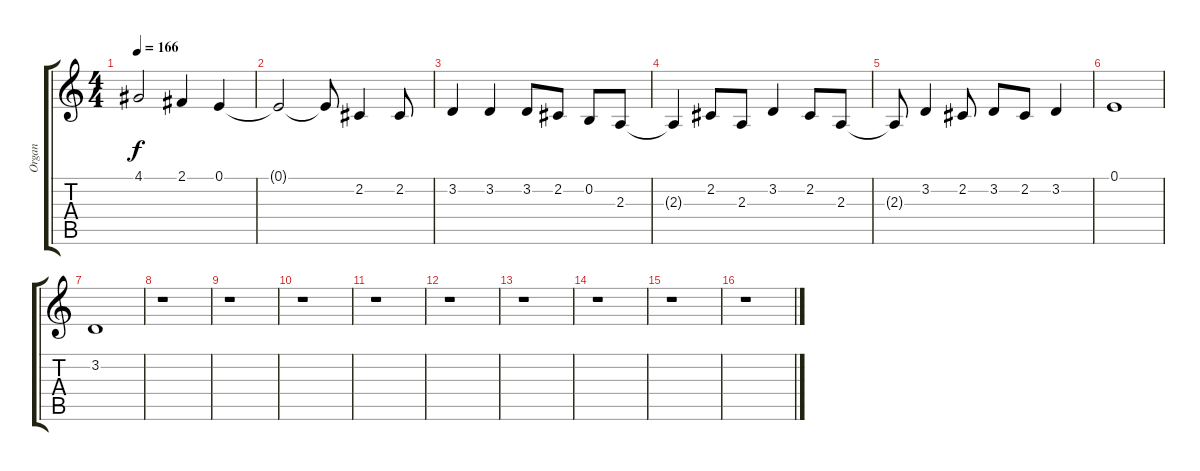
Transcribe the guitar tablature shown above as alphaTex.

\track ("Organ" "Organ") {instrument drawbarorgan}
\staff {score tabs}
\tuning (E4 B3 G3 D3 A2 E2) {hide}
\ts (4 4)
\tempo 166
\clef g2
\ks c
4.1{t}.2{dy f} 2.1.4 0.1.4 |
0.1{t}.2 0.1{t}.8 2.2.4 2.2.8 |
3.2.4 3.2.4 3.2.8 2.2.8 0.2.8 2.3.8 |
2.3{t}.4 2.2.8 2.3.8 3.2.4 2.2.8 2.3.8 |
2.3{t}.8 3.2.4 2.2.8 3.2.8 2.2.8 3.2.4 |
0.1.1 |
3.2.1 |
r.1 |
r.1 |
r.1 |
r.1 |
r.1 |
r.1 |
r.1 |
r.1 |
r.1
